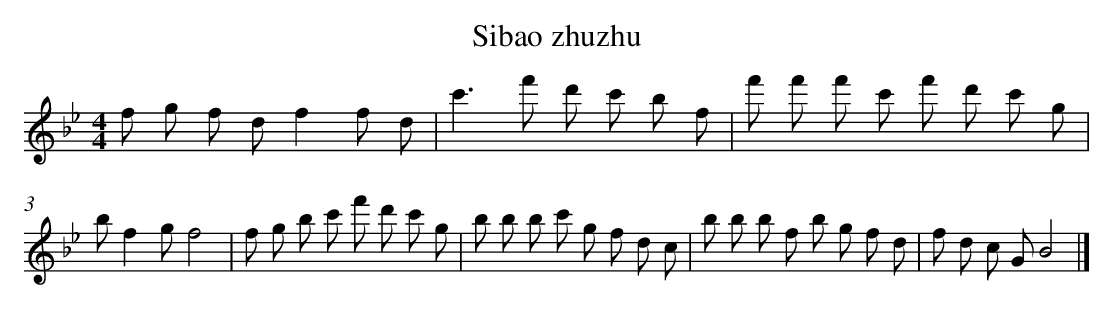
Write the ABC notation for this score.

X:1
T: Sibao zhuzhu
L: 1/8
M: 4/4
K: Bb
f g f df2f d [I:setbarnb 1]|
c'2>f'2 d' c' b f |
f' f' f' c' f' d' c' g |
bf2gf4 |
f g b c' f' d' c' g |
b b b c' g f d c |
b b b f b g f d |
f d c GB4 |]
